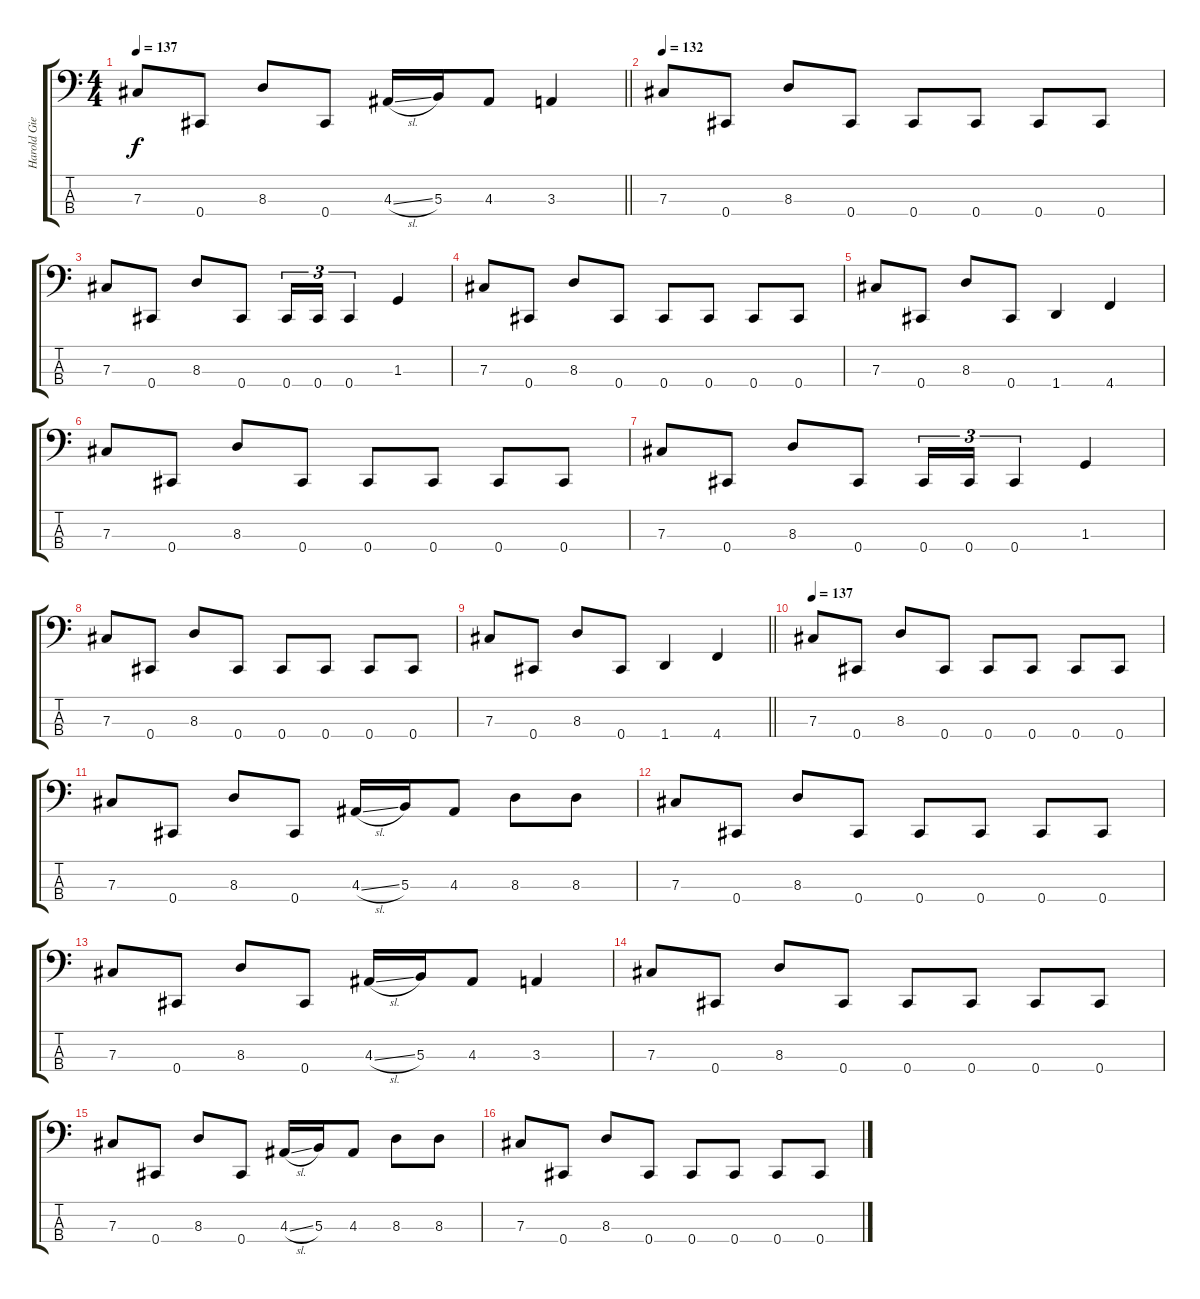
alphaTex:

\track ("Harold Gielen " "Harold Gie") {instrument electricbasspick}
\staff {score tabs}
\tuning (E2 B1 Gb1 Db1) {hide}
\ts (4 4)
\tempo 137
\clef f4
\barLineRight lightlight
\ks c
7.3.8{dy f} 0.4.8 8.3.8 0.4.8 4.3{sl}.16 5.3.16 4.3.8 3.3.4 |
\tempo 132
7.3.8 0.4.8 8.3.8 0.4.8 0.4.8 0.4.8 0.4.8 0.4.8 |
7.3.8 0.4.8 8.3.8 0.4.8 0.4.16{tu (3 2)} 0.4.16{tu (3 2)} 0.4.4{tu (3 2)} 1.3.4 |
7.3.8 0.4.8 8.3.8 0.4.8 0.4.8 0.4.8 0.4.8 0.4.8 |
7.3.8 0.4.8 8.3.8 0.4.8 1.4.4 4.4.4 |
7.3.8 0.4.8 8.3.8 0.4.8 0.4.8 0.4.8 0.4.8 0.4.8 |
7.3.8 0.4.8 8.3.8 0.4.8 0.4.16{tu (3 2)} 0.4.16{tu (3 2)} 0.4.4{tu (3 2)} 1.3.4 |
7.3.8 0.4.8 8.3.8 0.4.8 0.4.8 0.4.8 0.4.8 0.4.8 |
\barLineRight lightlight
7.3.8 0.4.8 8.3.8 0.4.8 1.4.4 4.4.4 |
\tempo 137
7.3.8 0.4.8 8.3.8 0.4.8 0.4.8 0.4.8 0.4.8 0.4.8 |
7.3.8 0.4.8 8.3.8 0.4.8 4.3{sl}.16 5.3.16 4.3.8 8.3.8 8.3.8 |
7.3.8 0.4.8 8.3.8 0.4.8 0.4.8 0.4.8 0.4.8 0.4.8 |
7.3.8 0.4.8 8.3.8 0.4.8 4.3{sl}.16 5.3.16 4.3.8 3.3.4 |
7.3.8 0.4.8 8.3.8 0.4.8 0.4.8 0.4.8 0.4.8 0.4.8 |
7.3.8 0.4.8 8.3.8 0.4.8 4.3{sl}.16 5.3.16 4.3.8 8.3.8 8.3.8 |
7.3.8 0.4.8 8.3.8 0.4.8 0.4.8 0.4.8 0.4.8 0.4.8
